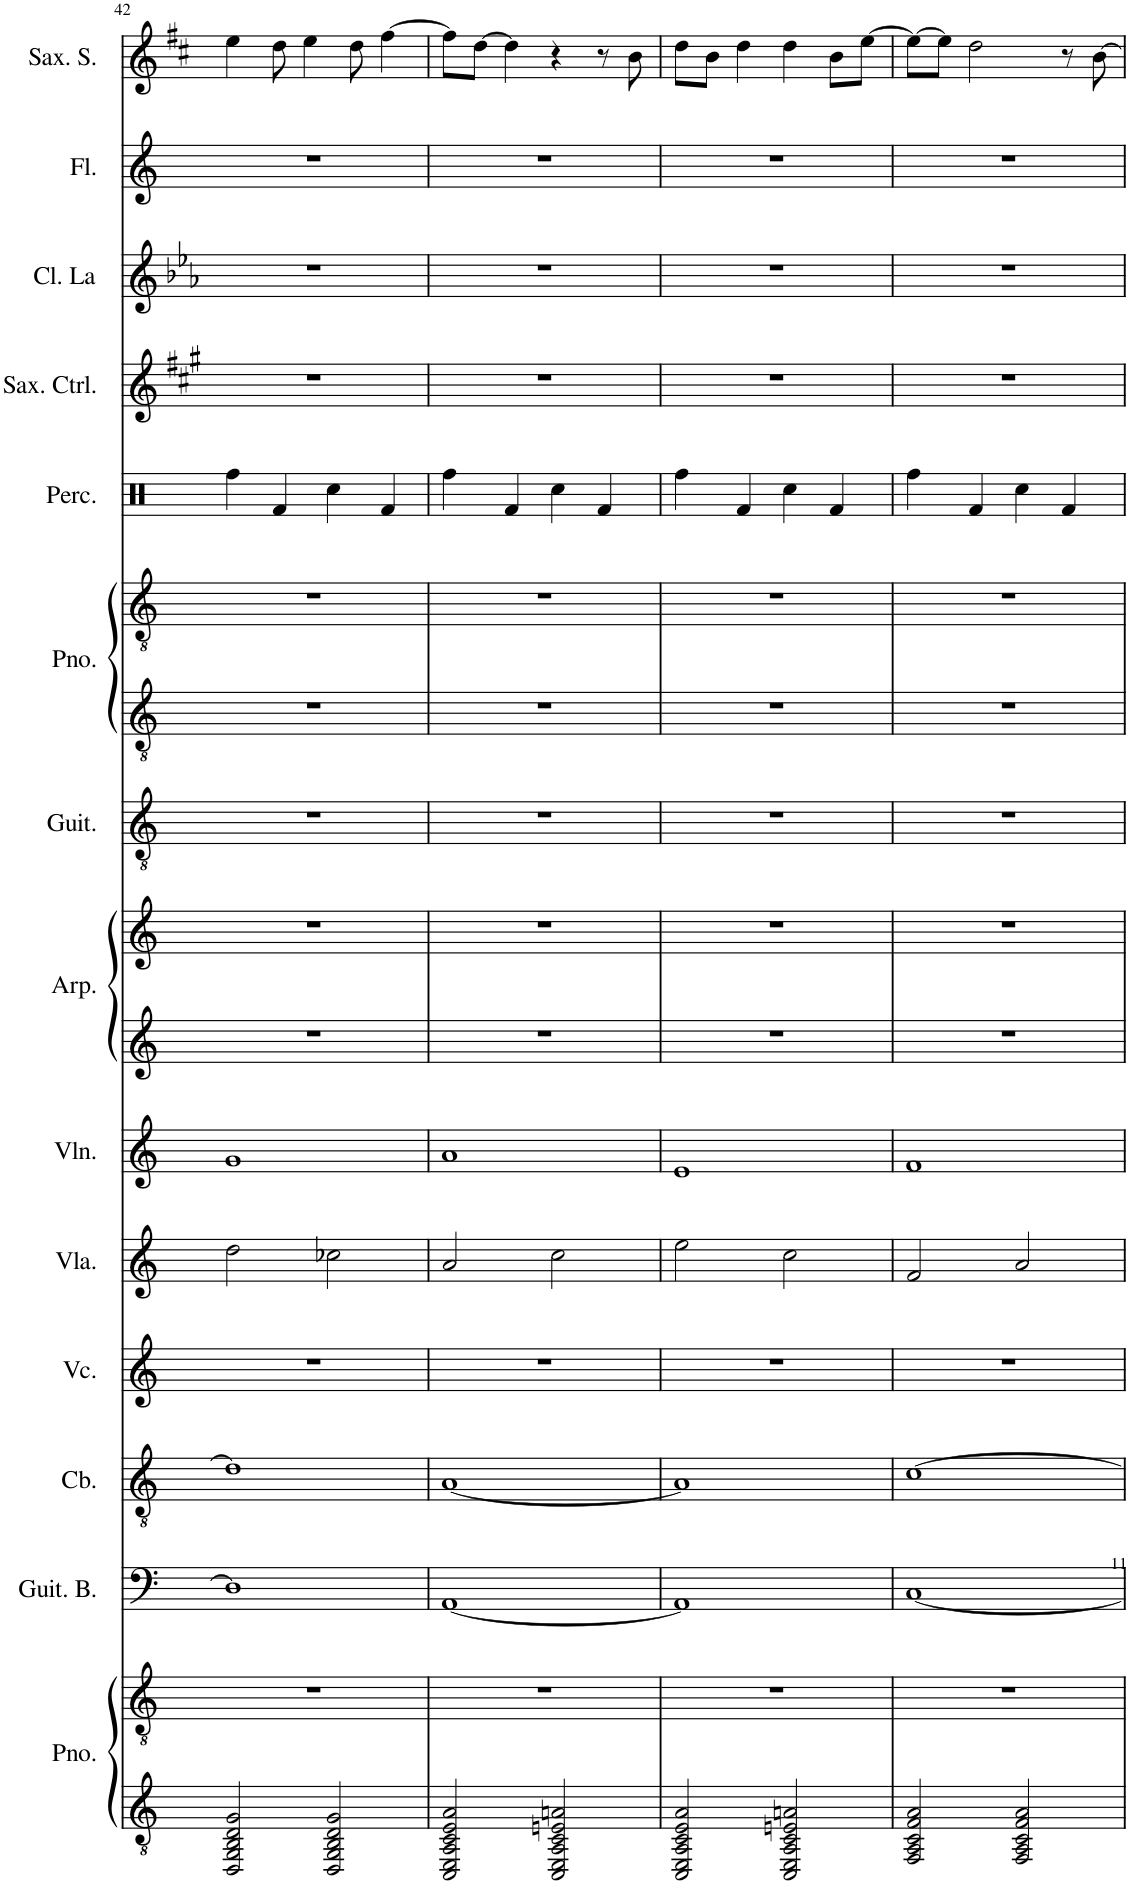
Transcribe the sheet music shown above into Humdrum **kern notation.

**kern	**kern	**kern	**kern	**kern	**kern	**kern	**kern	**kern	**kern	**kern	**kern	**kern	**kern	**kern	**kern	**kern
*part14	*part14	*part13	*part12	*part11	*part10	*part9	*part8	*part8	*part7	*part6	*part6	*part5	*part4	*part3	*part2	*part1
*staff17	*staff16	*staff15	*staff14	*staff13	*staff12	*staff11	*staff10	*staff9	*staff8	*staff7	*staff6	*staff5	*staff4	*staff3	*staff2	*staff1
*I"Piano	*	*I"Guitare Basse	*I"Contrabajo	*I"Violonchelo	*I"Viola	*I"Violín	*I"Arpa	*	*I"Guitarra acústica	*I"Piano	*	*I"Set de percusión	*I"Saxofón contralto	*I"Clarinete en La	*I"Flauta	*I"Saxophone Soprano
*I'Pno.	*	*I'Guit. B.	*I'Cb.	*I'Vc.	*I'Vla.	*I'Vln.	*I'Arp.	*	*I'Guit.	*I'Pno.	*	*I'Perc.	*I'Sax. Ctrl.	*I'Cl. La	*I'Fl.	*I'Sax. S.
!!LO:PB:g=z
*clefGv2	*clefGv2	*clefF4	*clefGv2	*clefG2	*clefG2	*clefG2	*clefG2	*clefG2	*clefGv2	*clefGv2	*clefGv2	*clefX	*clefG2	*clefG2	*clefG2	*clefG2
*	*	*Trd7c12	*Trd7c12	*	*	*	*	*	*	*	*	*	*Trd5c9	*Trd2c3	*	*Trd1c2
*k[]	*k[]	*k[]	*k[]	*k[]	*k[]	*k[]	*k[]	*k[]	*k[]	*k[]	*k[]	*k[]	*k[f#c#g#]	*k[b-e-a-]	*k[]	*k[f#c#]
*M4/4	*M4/4	*M4/4	*M4/4	*M4/4	*M4/4	*M4/4	*M4/4	*M4/4	*M4/4	*M4/4	*M4/4	*M4/4	*M4/4	*M4/4	*M4/4	*M4/4
=42	=42	=42	=42	=42	=42	=42	=42	=42	=42	=42	=42	=42	=42	=42	=42	=42
2DD/ 2GG/ 2BB/ 2D/ 2G/	1r	1D]	1d]	1r	2dd\	1g	1r	1r	1r	1r	1r	4Rff\	1r	1r	1r	4ee\
.	.	.	.	.	.	.	.	.	.	.	.	4Rf/	.	.	.	8dd\
.	.	.	.	.	.	.	.	.	.	.	.	.	.	.	.	4ee\
2DD/ 2GG/ 2BB/ 2D/ 2G/	.	.	.	.	2cc-X\	.	.	.	.	.	.	4Rcc\	.	.	.	.
.	.	.	.	.	.	.	.	.	.	.	.	.	.	.	.	8dd\
.	.	.	.	.	.	.	.	.	.	.	.	4Rf/	.	.	.	[4ff#\
=43	=43	=43	=43	=43	=43	=43	=43	=43	=43	=43	=43	=43	=43	=43	=43	=43
2CC/ 2EE/ 2AA/ 2C/ 2E/ 2A/	1r	[1AA	[1A	1r	2a/	1a	1r	1r	1r	1r	1r	4Rff\	1r	1r	1r	8ff#\L]
.	.	.	.	.	.	.	.	.	.	.	.	.	.	.	.	[8dd\J
.	.	.	.	.	.	.	.	.	.	.	.	4Rf/	.	.	.	4dd\]
2CC/ 2EE/ 2AA/ 2C/ 2En/ 2An/	.	.	.	.	2cc\	.	.	.	.	.	.	4Rcc\	.	.	.	4r
.	.	.	.	.	.	.	.	.	.	.	.	4Rf/	.	.	.	8r
.	.	.	.	.	.	.	.	.	.	.	.	.	.	.	.	8b\
=44	=44	=44	=44	=44	=44	=44	=44	=44	=44	=44	=44	=44	=44	=44	=44	=44
2CC/ 2EE/ 2AA/ 2C/ 2E/ 2A/	1r	1AA]	1A]	1r	2ee\	1e	1r	1r	1r	1r	1r	4Rff\	1r	1r	1r	8dd\L
.	.	.	.	.	.	.	.	.	.	.	.	.	.	.	.	8b\J
.	.	.	.	.	.	.	.	.	.	.	.	4Rf/	.	.	.	4dd\
2CC/ 2EE/ 2AA/ 2C/ 2En/ 2An/	.	.	.	.	2cc\	.	.	.	.	.	.	4Rcc\	.	.	.	4dd\
.	.	.	.	.	.	.	.	.	.	.	.	4Rf/	.	.	.	8b\L
.	.	.	.	.	.	.	.	.	.	.	.	.	.	.	.	[8ee\J
=45	=45	=45	=45	=45	=45	=45	=45	=45	=45	=45	=45	=45	=45	=45	=45	=45
2FF/ 2AA/ 2C/ 2F/ 2A/	1r	[1C	[1c	1r	2f/	1f	1r	1r	1r	1r	1r	4Rff\	1r	1r	1r	8ee\L_
.	.	.	.	.	.	.	.	.	.	.	.	.	.	.	.	8ee\J]
.	.	.	.	.	.	.	.	.	.	.	.	4Rf/	.	.	.	2dd\
2FF/ 2AA/ 2C/ 2F/ 2A/	.	.	.	.	2a/	.	.	.	.	.	.	4Rcc\	.	.	.	.
.	.	.	.	.	.	.	.	.	.	.	.	4Rf/	.	.	.	8r
.	.	.	.	.	.	.	.	.	.	.	.	.	.	.	.	[8b\
=	=	=	=	=	=	=	=	=	=	=	=	=	=	=	=	=
*-	*-	*-	*-	*-	*-	*-	*-	*-	*-	*-	*-	*-	*-	*-	*-	*-
